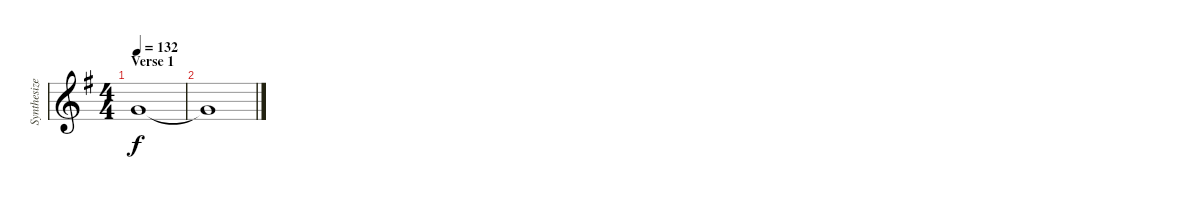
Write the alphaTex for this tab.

\track ("Synthesizer" "Synthesize") {instrument synthbrass1}
\staff {score}
\tuning (E4 B3 G3 D3 A2 E2 B1) {hide}
\ts (4 4)
\section ("" "Verse 1")
\tempo 132
\clef g2
\ks g
3.1.1{dy f} |
3.1{t}.1
